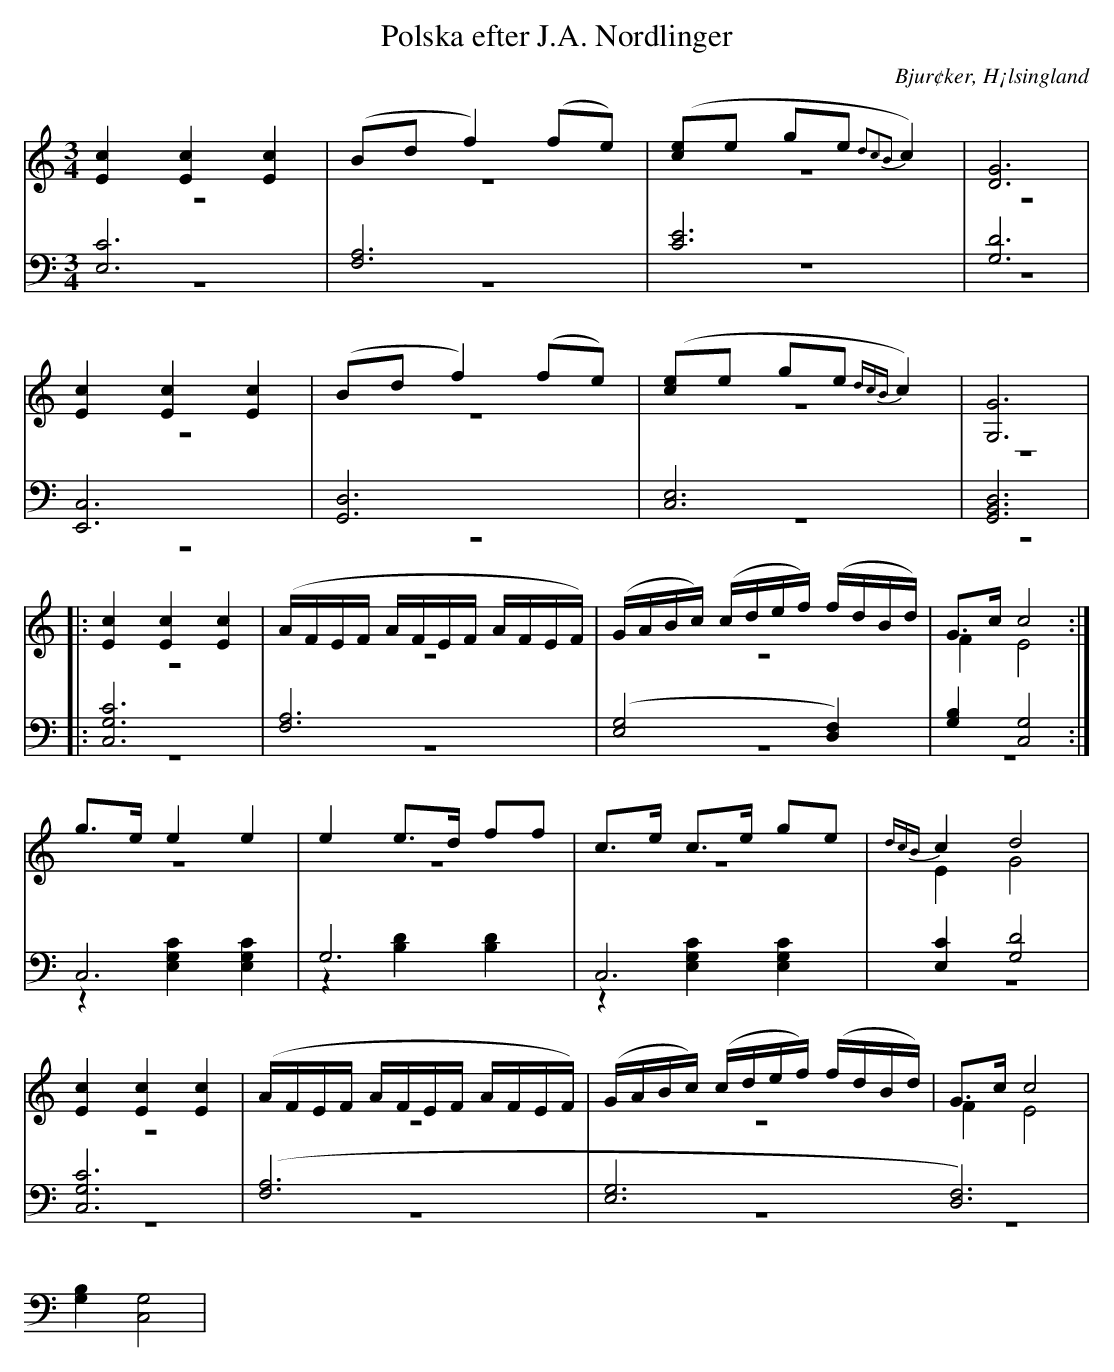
X:1
T: Polska efter J.A. Nordlinger
O: Bjur¢ker, H¡lsingland
M: 3/4
L: 1/16
K: C
V:1
V:2 merge
V:3
V:4 merge
V:1
[E4c4] [E4c4] [E4c4]|(B2d2 f4) (f2e2)|([c2e2]e2 g2e2 {d2c2B2}c4)|[G12D12]|
[E4c4] [E4c4] [E4c4]|(B2d2 f4) (f2e2)|([c2e2]e2 g2e2 {dcB}c4)|[G,12G12]|
|:[E4c4] [E4c4] [E4c4]|(AFEF AFEF AFEF)|(GABc) (cdef) (fdBd)|G2>c2 c8:|
g2>e2 e4 e4|e4 e2>d2 f2f2|c2>e2 c2>e2 g2e2|{dcB}c4 d8|
[E4c4] [E4c4] [E4c4]|(AFEF AFEF AFEF)|(GABc) (cdef) (fdBd)|G2>c2 c8|
V:2
z12|z12|z12|z12|
z12|z12|z12|z12|
|:z12|z12|z12|F4 E8:|
z12|z12|z12|E4 G8|
z12|z12|z12|F4 E8|
V:3 clef=bass
[E,12C12]|[F,12A,12]|[C12E12]|[G,12D12]|
[E,,12C,12]|[G,,12D,12]|[C,12E,12]|[G,,12B,,12D,12]|
|:[C,12G,12C12] |[F,12A,12]|([E,8G,8] [D,4F,4])|[G,4B,4] [C,8G,8]:|
C,12 |G,12|C,12|[E,4C4] [G,8D8]|
[C,12G,12C12] |([F,12A,12]|[E,12G,12] [D,12F,12])|[G,4B,4] [C,8G,8]|
V:4 clef=bass
z12 |z12|z12|z12|
z12|z12|z12|z12:|
|:z12|z12|z12|z12:|
z4 [E,4G,4C4] [E,4G,4C4]|z4 [B,4D4] [B,4D4]|z4 [E,4G,4C4] [E,4G,4C4]|z12|
z12|z12|z12|z12|
